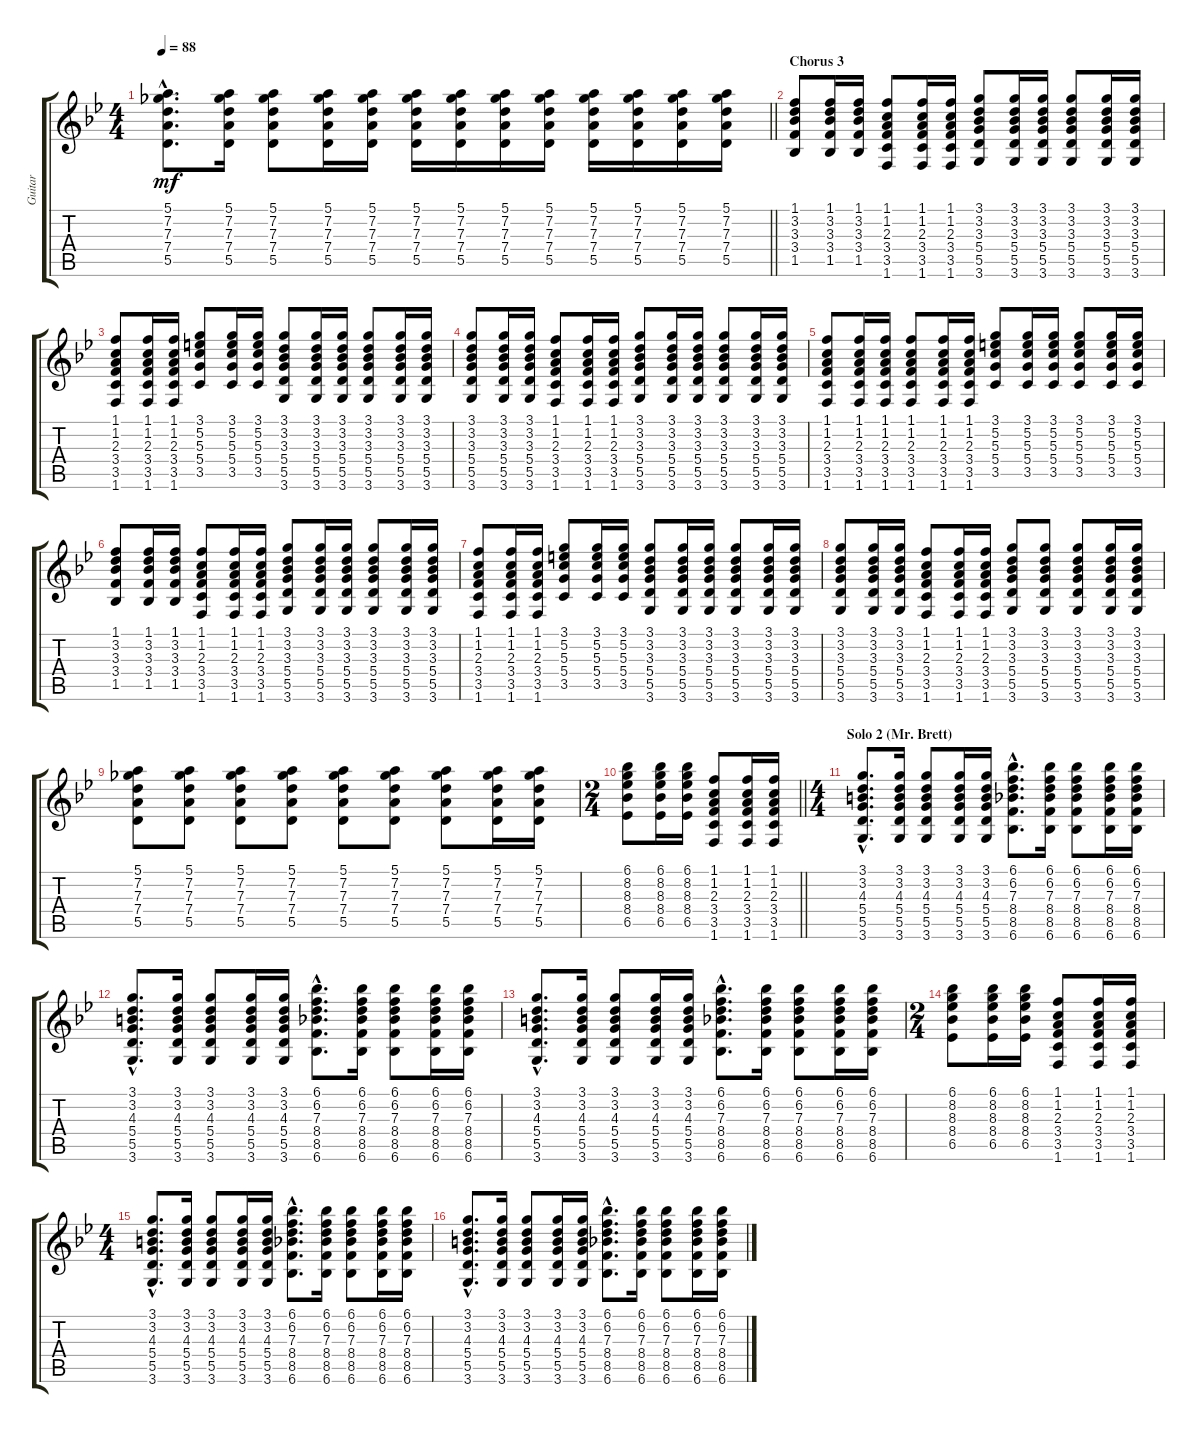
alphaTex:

\track ("Guitar" "Guitar") {instrument distortionguitar}
\staff {score tabs}
\tuning (E4 B3 G3 D3 A2 E2) {hide}
\ts (4 4)
\tempo 88
\clef g2
\barLineRight lightlight
\ks gminor
(5.1{hac} 7.2{hac} 7.3{hac} 7.4{hac} 5.5{hac}).8{d dy mf} (5.1 7.2 7.3 7.4 5.5).16 (5.1 7.2 7.3 7.4 5.5).8 (5.1 7.2 7.3 7.4 5.5).16 (5.1 7.2 7.3 7.4 5.5).16 (5.1 7.2 7.3 7.4 5.5).16 (5.1 7.2 7.3 7.4 5.5).16 (5.1 7.2 7.3 7.4 5.5).16 (5.1 7.2 7.3 7.4 5.5).16 (5.1 7.2 7.3 7.4 5.5).16 (5.1 7.2 7.3 7.4 5.5).16 (5.1 7.2 7.3 7.4 5.5).16 (5.1 7.2 7.3 7.4 5.5).16 |
\section ("" "Chorus 3")
(1.1 3.2 3.3 3.4 1.5).8 (1.1 3.2 3.3 3.4 1.5).16 (1.1 3.2 3.3 3.4 1.5).16 (1.1 1.2 2.3 3.4 3.5 1.6).8 (1.1 1.2 2.3 3.4 3.5 1.6).16 (1.1 1.2 2.3 3.4 3.5 1.6).16 (3.1 3.2 3.3 5.4 5.5 3.6).8 (3.1 3.2 3.3 5.4 5.5 3.6).16 (3.1 3.2 3.3 5.4 5.5 3.6).16 (3.1 3.2 3.3 5.4 5.5 3.6).8 (3.1 3.2 3.3 5.4 5.5 3.6).16 (3.1 3.2 3.3 5.4 5.5 3.6).16 |
(1.1 1.2 2.3 3.4 3.5 1.6).8 (1.1 1.2 2.3 3.4 3.5 1.6).16 (1.1 1.2 2.3 3.4 3.5 1.6).16 (3.1 5.2 5.3 5.4 3.5).8 (3.1 5.2 5.3 5.4 3.5).16 (3.1 5.2 5.3 5.4 3.5).16 (3.1 3.2 3.3 5.4 5.5 3.6).8 (3.1 3.2 3.3 5.4 5.5 3.6).16 (3.1 3.2 3.3 5.4 5.5 3.6).16 (3.1 3.2 3.3 5.4 5.5 3.6).8 (3.1 3.2 3.3 5.4 5.5 3.6).16 (3.1 3.2 3.3 5.4 5.5 3.6).16 |
(3.1 3.2 3.3 5.4 5.5 3.6).8 (3.1 3.2 3.3 5.4 5.5 3.6).16 (3.1 3.2 3.3 5.4 5.5 3.6).16 (1.1 1.2 2.3 3.4 3.5 1.6).8 (1.1 1.2 2.3 3.4 3.5 1.6).16 (1.1 1.2 2.3 3.4 3.5 1.6).16 (3.1 3.2 3.3 5.4 5.5 3.6).8 (3.1 3.2 3.3 5.4 5.5 3.6).16 (3.1 3.2 3.3 5.4 5.5 3.6).16 (3.1 3.2 3.3 5.4 5.5 3.6).8 (3.1 3.2 3.3 5.4 5.5 3.6).16 (3.1 3.2 3.3 5.4 5.5 3.6).16 |
(1.1 1.2 2.3 3.4 3.5 1.6).8 (1.1 1.2 2.3 3.4 3.5 1.6).16 (1.1 1.2 2.3 3.4 3.5 1.6).16 (1.1 1.2 2.3 3.4 3.5 1.6).8 (1.1 1.2 2.3 3.4 3.5 1.6).16 (1.1 1.2 2.3 3.4 3.5 1.6).16 (3.1 5.2 5.3 5.4 3.5).8 (3.1 5.2 5.3 5.4 3.5).16 (3.1 5.2 5.3 5.4 3.5).16 (3.1 5.2 5.3 5.4 3.5).8 (3.1 5.2 5.3 5.4 3.5).16 (3.1 5.2 5.3 5.4 3.5).16 |
(1.1 3.2 3.3 3.4 1.5).8 (1.1 3.2 3.3 3.4 1.5).16 (1.1 3.2 3.3 3.4 1.5).16 (1.1 1.2 2.3 3.4 3.5 1.6).8 (1.1 1.2 2.3 3.4 3.5 1.6).16 (1.1 1.2 2.3 3.4 3.5 1.6).16 (3.1 3.2 3.3 5.4 5.5 3.6).8 (3.1 3.2 3.3 5.4 5.5 3.6).16 (3.1 3.2 3.3 5.4 5.5 3.6).16 (3.1 3.2 3.3 5.4 5.5 3.6).8 (3.1 3.2 3.3 5.4 5.5 3.6).16 (3.1 3.2 3.3 5.4 5.5 3.6).16 |
(1.1 1.2 2.3 3.4 3.5 1.6).8 (1.1 1.2 2.3 3.4 3.5 1.6).16 (1.1 1.2 2.3 3.4 3.5 1.6).16 (3.1 5.2 5.3 5.4 3.5).8 (3.1 5.2 5.3 5.4 3.5).16 (3.1 5.2 5.3 5.4 3.5).16 (3.1 3.2 3.3 5.4 5.5 3.6).8 (3.1 3.2 3.3 5.4 5.5 3.6).16 (3.1 3.2 3.3 5.4 5.5 3.6).16 (3.1 3.2 3.3 5.4 5.5 3.6).8 (3.1 3.2 3.3 5.4 5.5 3.6).16 (3.1 3.2 3.3 5.4 5.5 3.6).16 |
(3.1 3.2 3.3 5.4 5.5 3.6).8 (3.1 3.2 3.3 5.4 5.5 3.6).16 (3.1 3.2 3.3 5.4 5.5 3.6).16 (1.1 1.2 2.3 3.4 3.5 1.6).8 (1.1 1.2 2.3 3.4 3.5 1.6).16 (1.1 1.2 2.3 3.4 3.5 1.6).16 (3.1 3.2 3.3 5.4 5.5 3.6).8 (3.1 3.2 3.3 5.4 5.5 3.6).8 (3.1 3.2 3.3 5.4 5.5 3.6).8 (3.1 3.2 3.3 5.4 5.5 3.6).16 (3.1 3.2 3.3 5.4 5.5 3.6).16 |
(5.1 7.2 7.3 7.4 5.5).8 (5.1 7.2 7.3 7.4 5.5).8 (5.1 7.2 7.3 7.4 5.5).8 (5.1 7.2 7.3 7.4 5.5).8 (5.1 7.2 7.3 7.4 5.5).8 (5.1 7.2 7.3 7.4 5.5).8 (5.1 7.2 7.3 7.4 5.5).8 (5.1 7.2 7.3 7.4 5.5).16 (5.1 7.2 7.3 7.4 5.5).16 |
\ts (2 4)
\barLineRight lightlight
(6.1 8.2 8.3 8.4 6.5).8 (6.1 8.2 8.3 8.4 6.5).16 (6.1 8.2 8.3 8.4 6.5).16 (1.1 1.2 2.3 3.4 3.5 1.6).8 (1.1 1.2 2.3 3.4 3.5 1.6).16 (1.1 1.2 2.3 3.4 3.5 1.6).16 |
\ts (4 4)
\section ("" "Solo 2 (Mr. Brett)")
(3.1{hac} 3.2{hac} 4.3{hac} 5.4{hac} 5.5{hac} 3.6{hac}).8{d} (3.1 3.2 4.3 5.4 5.5 3.6).16 (3.1 3.2 4.3 5.4 5.5 3.6).8 (3.1 3.2 4.3 5.4 5.5 3.6).16 (3.1 3.2 4.3 5.4 5.5 3.6).16 (6.1{hac} 6.2{hac} 7.3{hac} 8.4{hac} 8.5{hac} 6.6{hac}).8{d} (6.1 6.2 7.3 8.4 8.5 6.6).16 (6.1 6.2 7.3 8.4 8.5 6.6).8 (6.1 6.2 7.3 8.4 8.5 6.6).16 (6.1 6.2 7.3 8.4 8.5 6.6).16 |
(3.1{hac} 3.2{hac} 4.3{hac} 5.4{hac} 5.5{hac} 3.6{hac}).8{d} (3.1 3.2 4.3 5.4 5.5 3.6).16 (3.1 3.2 4.3 5.4 5.5 3.6).8 (3.1 3.2 4.3 5.4 5.5 3.6).16 (3.1 3.2 4.3 5.4 5.5 3.6).16 (6.1{hac} 6.2{hac} 7.3{hac} 8.4{hac} 8.5{hac} 6.6{hac}).8{d} (6.1 6.2 7.3 8.4 8.5 6.6).16 (6.1 6.2 7.3 8.4 8.5 6.6).8 (6.1 6.2 7.3 8.4 8.5 6.6).16 (6.1 6.2 7.3 8.4 8.5 6.6).16 |
(3.1{hac} 3.2{hac} 4.3{hac} 5.4{hac} 5.5{hac} 3.6{hac}).8{d} (3.1 3.2 4.3 5.4 5.5 3.6).16 (3.1 3.2 4.3 5.4 5.5 3.6).8 (3.1 3.2 4.3 5.4 5.5 3.6).16 (3.1 3.2 4.3 5.4 5.5 3.6).16 (6.1{hac} 6.2{hac} 7.3{hac} 8.4{hac} 8.5{hac} 6.6{hac}).8{d} (6.1 6.2 7.3 8.4 8.5 6.6).16 (6.1 6.2 7.3 8.4 8.5 6.6).8 (6.1 6.2 7.3 8.4 8.5 6.6).16 (6.1 6.2 7.3 8.4 8.5 6.6).16 |
\ts (2 4)
(6.1 8.2 8.3 8.4 6.5).8 (6.1 8.2 8.3 8.4 6.5).16 (6.1 8.2 8.3 8.4 6.5).16 (1.1 1.2 2.3 3.4 3.5 1.6).8 (1.1 1.2 2.3 3.4 3.5 1.6).16 (1.1 1.2 2.3 3.4 3.5 1.6).16 |
\ts (4 4)
(3.1{hac} 3.2{hac} 4.3{hac} 5.4{hac} 5.5{hac} 3.6{hac}).8{d} (3.1 3.2 4.3 5.4 5.5 3.6).16 (3.1 3.2 4.3 5.4 5.5 3.6).8 (3.1 3.2 4.3 5.4 5.5 3.6).16 (3.1 3.2 4.3 5.4 5.5 3.6).16 (6.1{hac} 6.2{hac} 7.3{hac} 8.4{hac} 8.5{hac} 6.6{hac}).8{d} (6.1 6.2 7.3 8.4 8.5 6.6).16 (6.1 6.2 7.3 8.4 8.5 6.6).8 (6.1 6.2 7.3 8.4 8.5 6.6).16 (6.1 6.2 7.3 8.4 8.5 6.6).16 |
(3.1{hac} 3.2{hac} 4.3{hac} 5.4{hac} 5.5{hac} 3.6{hac}).8{d} (3.1 3.2 4.3 5.4 5.5 3.6).16 (3.1 3.2 4.3 5.4 5.5 3.6).8 (3.1 3.2 4.3 5.4 5.5 3.6).16 (3.1 3.2 4.3 5.4 5.5 3.6).16 (6.1{hac} 6.2{hac} 7.3{hac} 8.4{hac} 8.5{hac} 6.6{hac}).8{d} (6.1 6.2 7.3 8.4 8.5 6.6).16 (6.1 6.2 7.3 8.4 8.5 6.6).8 (6.1 6.2 7.3 8.4 8.5 6.6).16 (6.1 6.2 7.3 8.4 8.5 6.6).16
